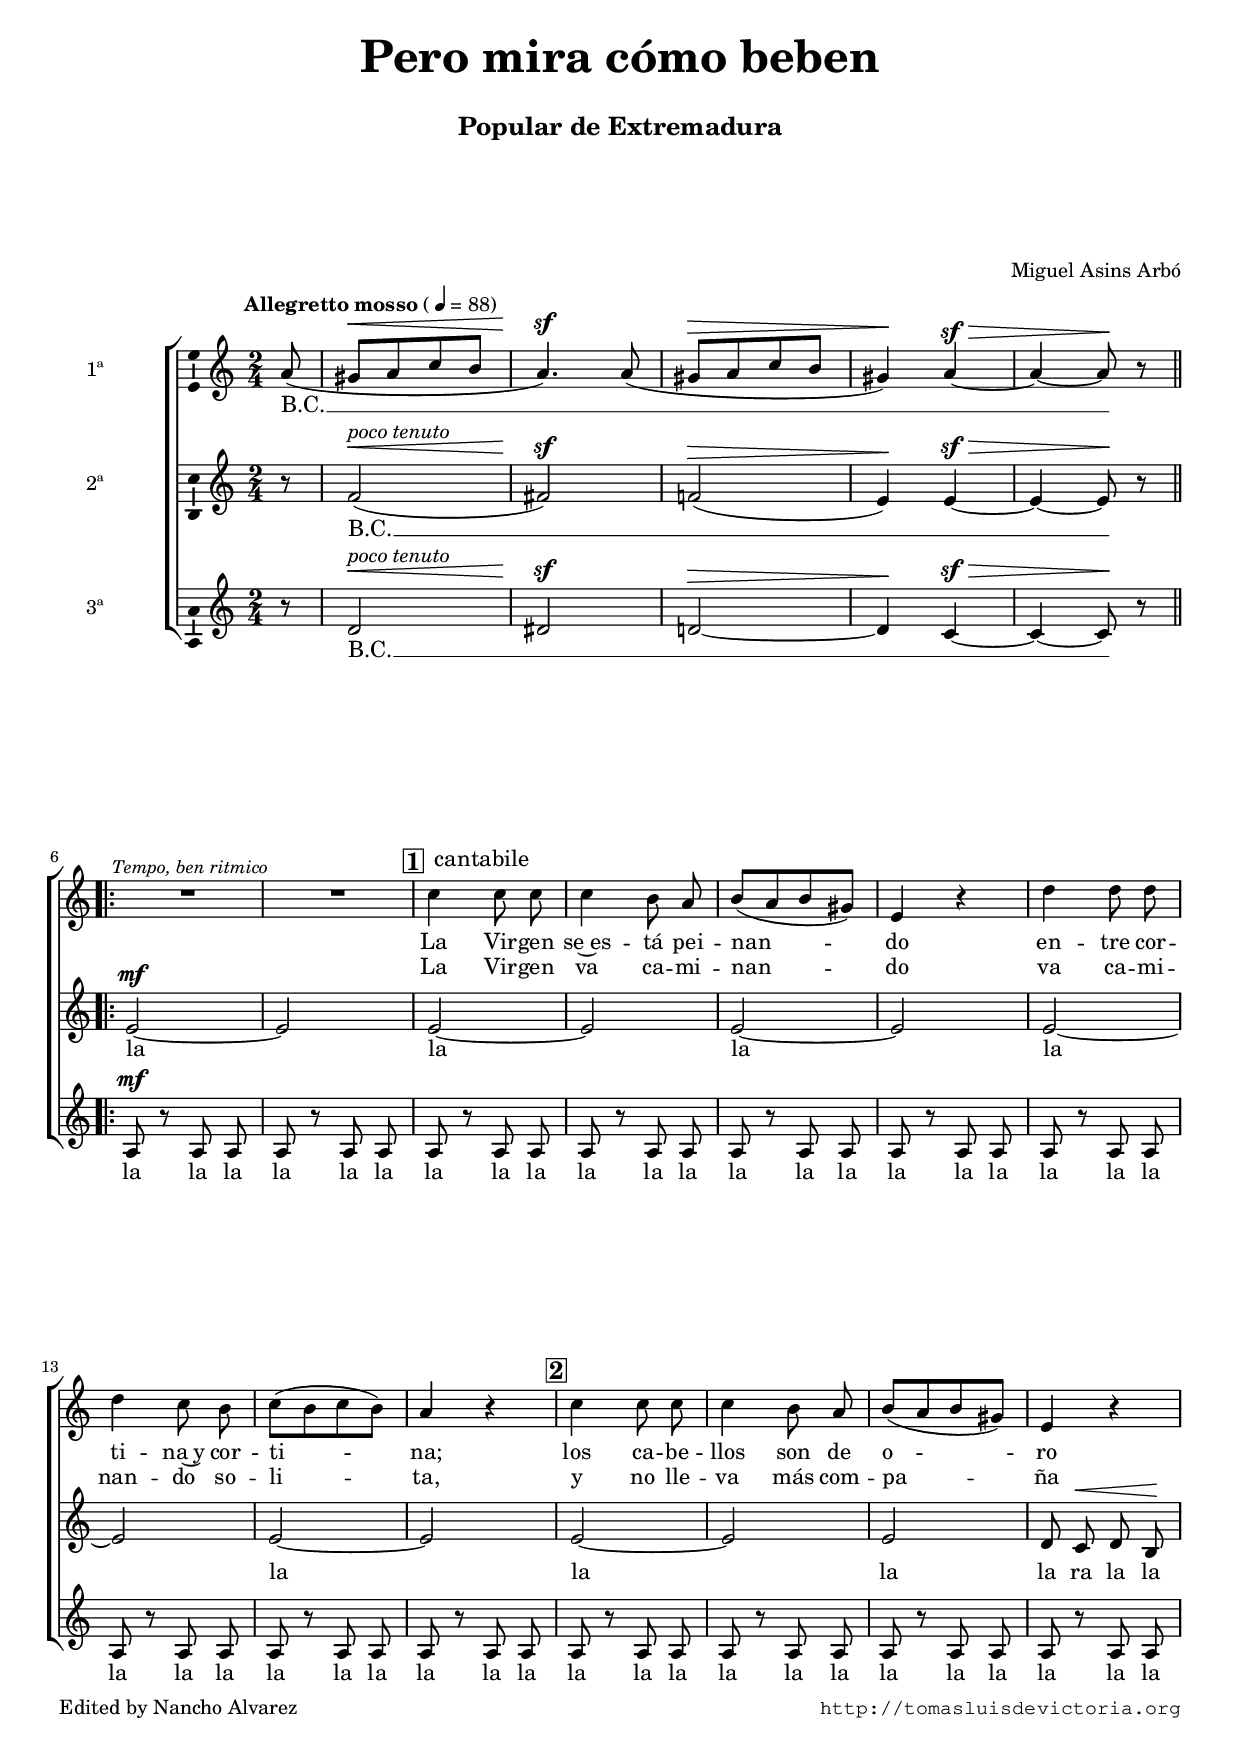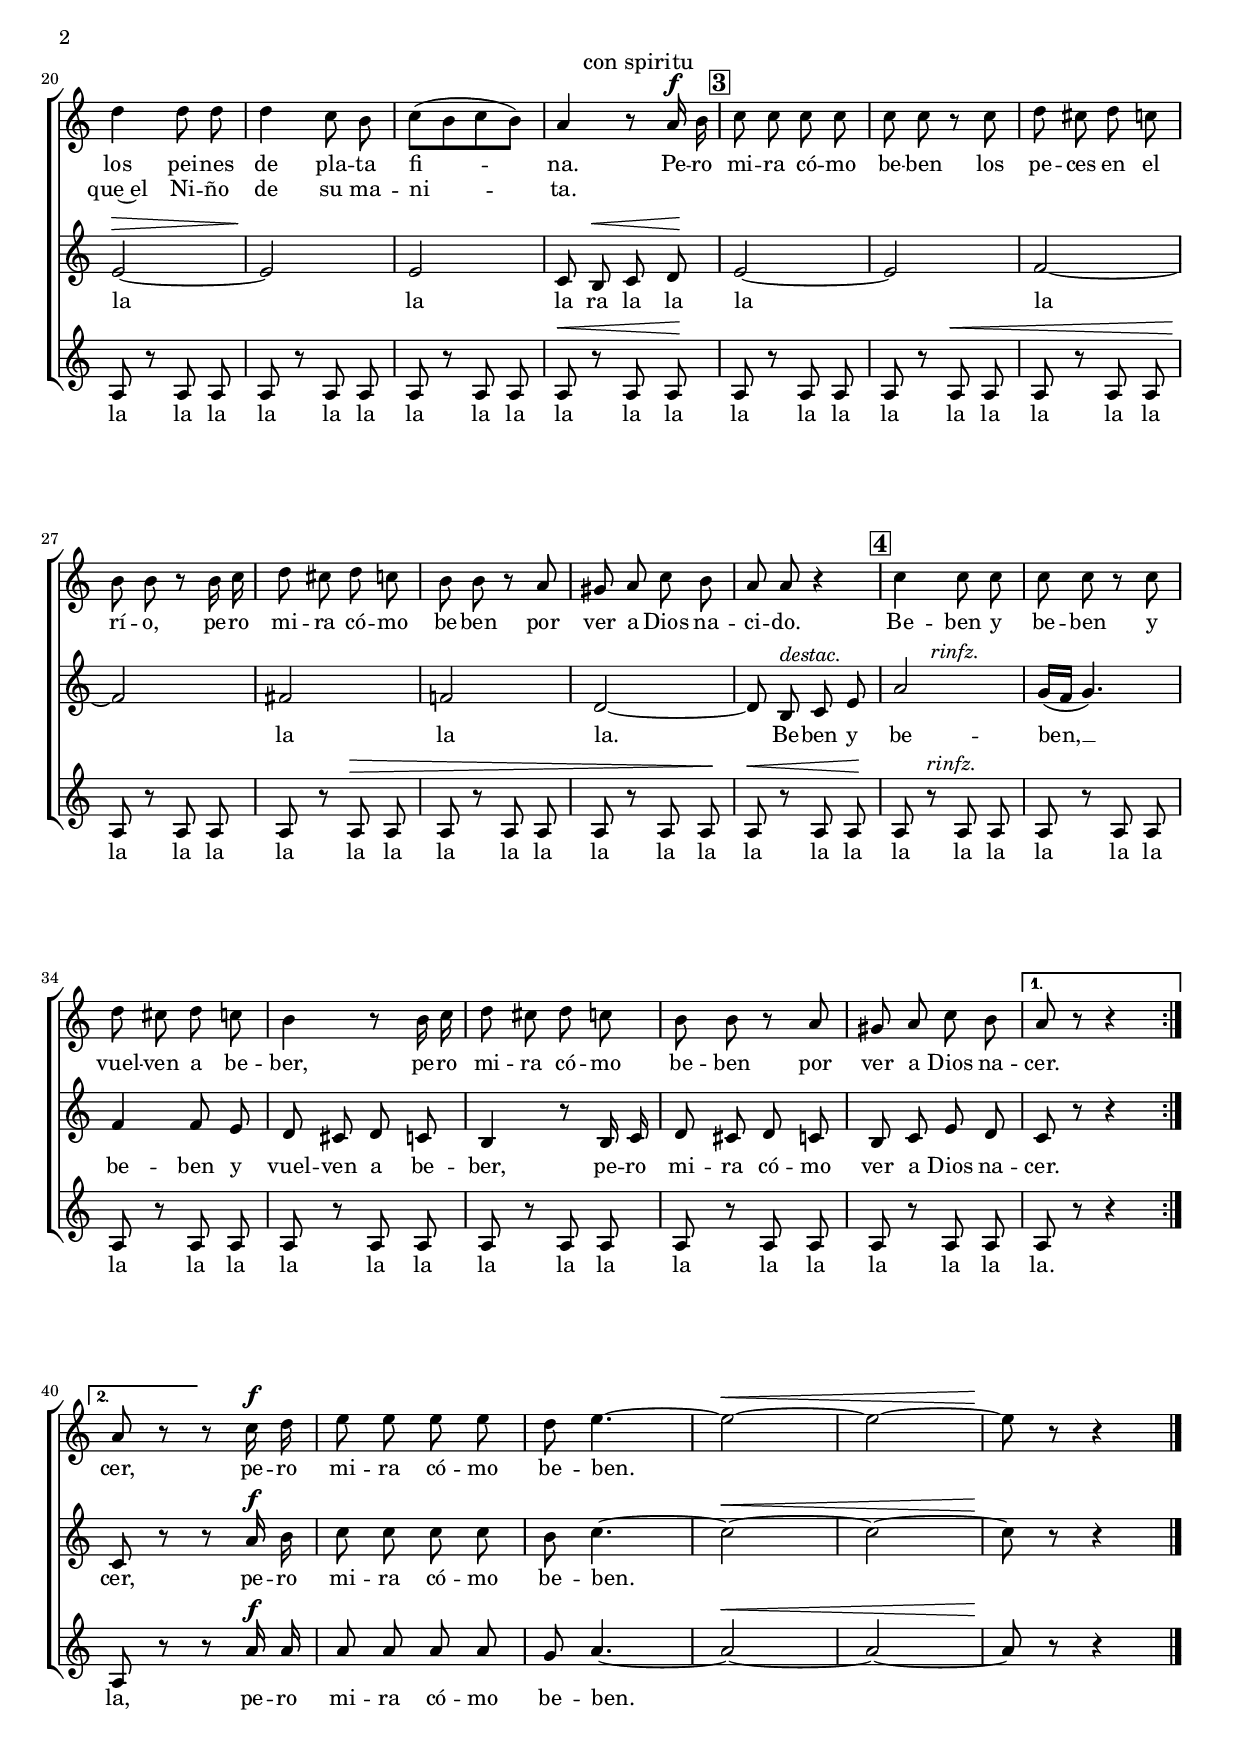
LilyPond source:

\version "2.11.32"

#(set-default-paper-size "a4")
#(set-global-staff-size 17.5)
#(ly:set-option 'point-and-click #f)

ss=\once \set suggestAccidentals = ##t


\header {
	title=\markup{\bigger \bigger \bigger "Pero mira cómo beben"}
	subtitle = \markup{\column{ " " \bigger "Popular de Extremadura" " " " " " " " "  } }
	composer="Miguel Asins Arbó"
	%opus="(-)"
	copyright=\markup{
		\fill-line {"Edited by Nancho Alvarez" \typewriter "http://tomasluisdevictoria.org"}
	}
%	tagline=""
}

global={\key a \minor \time 2/4 \partial 8 \skip 8 \skip 1*2/4*5 \bar "||:" \break
	\repeat volta 2 \skip 1*2/4*33 \alternative {{\skip 2 \break } {\skip 4}}
	\skip 4 \skip 1*2/4*5
	\bar "|." }


cantus={
	\dynamicUp 
	\once \override TextScript #'X-offset = #-4
	\once \override TextScript #'padding = #3
	s4*0^\markup {\bold "Allegretto mosso" ( \smaller \smaller \general-align #Y #DOWN \note #"4" #1  "= 88)" } 
	a'8( |	
	gis'[\< a' c'' b'] |
	a'4.\!)^\sf a'8( |
	\set Voice.hairpinToBarline = ##f
	gis'[\> a' c'' b'] |
%5
	gis'4\!) a'^\sf\> ~ |
	\set Voice.hairpinToBarline = ##t
	a' ~ a'8\! r |
	R1*2/4^\markup{\italic \smaller " Tempo, ben ritmico"} |
	R1*2/4 |
	\set Score.markFormatter = #format-mark-box-numbers
	\mark \default
	\once \override TextScript #'padding = #1.5
	c''4^\markup{\bigger " cantabile"} c''8 c'' |
%10
	c''4 b'8 a' |
	b'[( a' b' gis']) |
	e'4 r |
	d'' d''8 d'' |
	d''4 c''8 b' |
%15
	c''[( b' c'' b')] |
	a'4 r |
	\mark \default
	c'' c''8 c'' |
	c''4 b'8 a' |
	b'[( a' b' gis')] |
%20
	e'4 r |
	d'' d''8 d'' |
	d''4 c''8 b' |
	c''[( b' c'' b')] |
	a'4^\markup{\bigger "    con spiritu"} r8 a'16^\f b' |
%25
	\mark \default
	c''8 c'' c'' c'' |
	c'' c'' r c'' |
	d'' cis'' d'' c'' |
	b' b' r b'16 c'' |
	d''8 cis'' d'' c'' |
%30
	b' b' r a' |
	gis' a' c'' b' |
	a' a' r4 |
	\mark \default
	c'' c''8 c'' |
	c'' c'' r c'' |
%35
	d'' cis'' d'' c'' |
	b'4 r8 b'16 c'' |
	d''8 cis'' d'' c'' |
	b' b' r a' |
	gis' a' c'' b' |
%40
	a' r r4 |
	a'8 r r c''16^\f d'' |
	e''8 e'' e'' e'' |
	d'' e''4. ~ |
	e''2\< ~ |
%45
	e'' ~ |
	e''8\! r r4
}

altus={
	\dynamicUp
	r8
	f'2\<(^\markup{\italic "poco tenuto"} |
	fis')\!^\sf |
	\set Voice.hairpinToBarline = ##f
	f'!\>( |
%5
	e'4\!) e'^\sf\> ~ |
	\set Voice.hairpinToBarline = ##t
	e' ~ e'8\! r |
	e'2\mf ~ |
	e' |
	e' ~ |
%10
	e' |
	e' ~ |
	e' |
	e' ~ |
	e' |
%15
	e' ~ |
	e' |
	e' ~ |
	e' |
	e' |
%20
	d'8 c'\< d' b\! |
	e'2\> ~ |
	e'\! |
	e' |
	c'8 b\< c' d'\! |
%25
	e'2 ~ |
	e' |
	f' ~ |
	f' |
	fis' |
%30
	f'! |
	d' ~ |
	d'8 b^\markup{\italic "destac."} c' e' |
	\once \override TextScript #'X-offset = #4
	a'2^\markup{\italic "rinfz."} |
	g'16[( f'] g'4.) |
%35
	f'4 f'8 e' |
	d' cis' d' c' |
	b4 r8 b16 c' |
	d'8 cis' d' c' |
	b c' e' d' |
%40
	c' r r4 |
	c'8 r r a'16^\f b' |
	c''8 c'' c'' c'' |
	b' c''4. ~ |
	c''2\< ~ |
%45
	c'' ~ |
	c''8\! r r4 
}

tenor={
	\dynamicUp
	r8
	d'2\<^\markup{\italic "poco tenuto"} |
	dis'\!^\sf |
	\set Voice.hairpinToBarline = ##f
	d'!\> ~ |
%5
	d'4\! c'^\sf\> ~ |
	c' ~ c'8\! r |
	a^\mf r a a |
	a r a a |
	a r a a |
%10
	a r a a |
	a r a a |
	a r a a |
	a r a a |
	a r a a |
%15
	a r a a |
	a r a a |
	a r a a |
	a r a a |
	a r a a |
%20
	a r a a |
	a r a a |
	a r a a |
	a r a a |
	a\< r a a\! |
%25
	a r a a |
	a r a\< a |
	a r a a |
	a\! r a a |
	a r a\> a |
%30
	a r a a |
	a r a a\! |
	a\< r a a\! |
	a r^\markup{\italic "rinfz."} a a |
	a r a a |
%35
	a r a a |
	a r a a |
	a r a a |
	a r a a |
	a r a a |
%40
	a r r4 |
	a8 r r a'16^\f a' |
	a'8 a' a' a' |
	g' a'4. ~ |
	\set Voice.hairpinToBarline = ##t
	a'2\< ~ |
%45
	a' ~ |
	a'8\! r r4
}


textocantus=\lyricmode{
B.C. __ _ _ _ _ _ _ _ _ _ _ _ _ _ _ 
La Vir -- gen se~es -- tá pei -- nan -- _ _ _ do
en -- tre cor -- ti -- na~y cor -- ti -- _ _ _ na;
los ca -- be -- llos son de o -- _ _ _ ro
los pei -- nes de pla -- ta fi -- _ _ _ na.
Pe -- ro mi -- ra có -- mo be -- ben
los pe -- ces en el rí -- o,
pe -- ro mi -- ra có -- mo be -- ben 
por ver a Dios na -- ci -- do.
Be -- ben y be -- ben
y vuel -- ven a be -- ber,
pe -- ro mi -- ra có -- mo be -- ben por ver a Dios na -- cer.
cer,
pe -- ro mi -- ra có -- mo be -- ben. _ _ _ 
}
textocantusb=\lyricmode{
_ _ _ _ _ _ _ _ _ _ _ _ _ _ _ 
La Vir -- gen va ca -- mi -- nan -- _ _ _ do
va ca -- mi -- nan -- do so -- li -- _ _ _ ta,
y no lle -- va más com -- pa -- _ _ _ ña
que~el Ni -- ño de su ma -- ni -- _ _ _ ta.
}


textoaltus=\lyricmode{
B.C. __ _ _ _ _ _ _ 
la _ la _ la _ la _ la _ la _ la 
la ra la la la _
la la ra la la la _
la _ la la la. _
Be -- ben y be -- ben, __ _ _ 
be -- ben y vuel -- ven a be -- ber,
pe -- ro mi -- ra có -- mo ver a Dios na -- cer.
cer,
pe -- ro mi -- ra có -- mo be -- ben. _ _ _ 
}

textotenor=\lyricmode{
B.C. __ _ _ _ _ _ _ 
la la la 
la la la 
la la la 
la la la 
la la la 
la la la 
la la la 
la la la 
la la la 
la la la 
la la la 
la la la 
la la la 
la la la 
la la la 
la la la 
la la la 
la la la 
la la la 
la la la 
la la la 
la la la 
la la la 
la la la 
la la la 
la la la 
la la la 
la la la 
la la la 
la la la 
la la la 
la la la 
la la la 
la.
la, 
pe -- ro mi -- ra có -- mo be -- ben. _ _ _ 
}



\score {
\new ChoirStaff<<
	\set Score.autoBeaming = ##f
	\new Staff <<\global
	\new Voice="v1" {
		\set Staff.instrumentName="1ª   " 
		\clef "treble"
		\cantus }
	\new Lyrics \lyricsto "v1" {\textocantus }
	\new Lyrics \lyricsto "v1" {\textocantusb }
	>>

	
	\new Staff << \global
	\new Voice="v2" {
		\set Staff.instrumentName="2ª   "
		\clef "treble" 
		\altus}
	\new Lyrics \lyricsto "v2" {\textoaltus }
	>>

	
	\new Staff <<\global
	\new Voice="v3" {
		\set Staff.instrumentName="3ª   "
		\clef "treble"
		\tenor }
	\new Lyrics \lyricsto "v3" {\textotenor }
	>>
>>

\layout{ 
	%\context {\Lyrics \override VerticalAxisGroup #'minimum-Y-extent = #'(-0 . 0) }
	\context {\Score \override BarNumber #'padding = #2 }
	%\context {\Lyrics \override LyricText #'font-size = #2 }
	\context {\Voice melismaBusyProperties = #'() }
	%\context { \RemoveEmptyStaffContext }
	\context {\Staff \consists Ambitus_engraver }
}

%\midi {}

}


\paper{
	system-count=7
	line-width=19.0\cm
	ragged-last-bottom = ##f
	between-system-padding = 0
	ragged-last-bottom = ##f
	indent = 2\cm
	%foot-separation=5\mm
}
